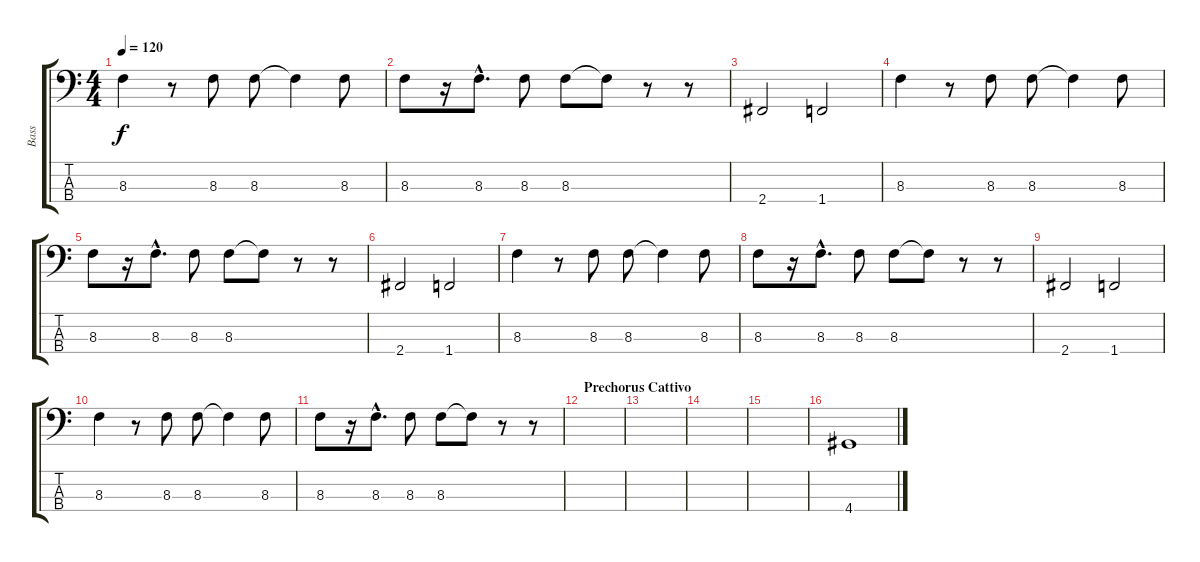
\track ("Bass" "Bass") {instrument electricbassfinger}
\staff {score tabs}
\tuning (G2 D2 A1 E1) {hide}
\ts (4 4)
\tempo 120
\clef f4
\ks c
8.3.4{dy f} r.8 8.3.8 8.3.8 8.3{t}.4 8.3.8 |
8.3.8 r.16 8.3{hac}.8{d} 8.3.8 8.3.8 8.3{t}.8 r.8 r.8 |
2.4.2 1.4.2 |
8.3.4 r.8 8.3.8 8.3.8 8.3{t}.4 8.3.8 |
8.3.8 r.16 8.3{hac}.8{d} 8.3.8 8.3.8 8.3{t}.8 r.8 r.8 |
2.4.2 1.4.2 |
8.3.4 r.8 8.3.8 8.3.8 8.3{t}.4 8.3.8 |
8.3.8 r.16 8.3{hac}.8{d} 8.3.8 8.3.8 8.3{t}.8 r.8 r.8 |
2.4.2 1.4.2 |
8.3.4 r.8 8.3.8 8.3.8 8.3{t}.4 8.3.8 |
8.3.8 r.16 8.3{hac}.8{d} 8.3.8 8.3.8 8.3{t}.8 r.8 r.8 |
\section ("" "Prechorus Cattivo")
|
|
|
|
4.4.1
